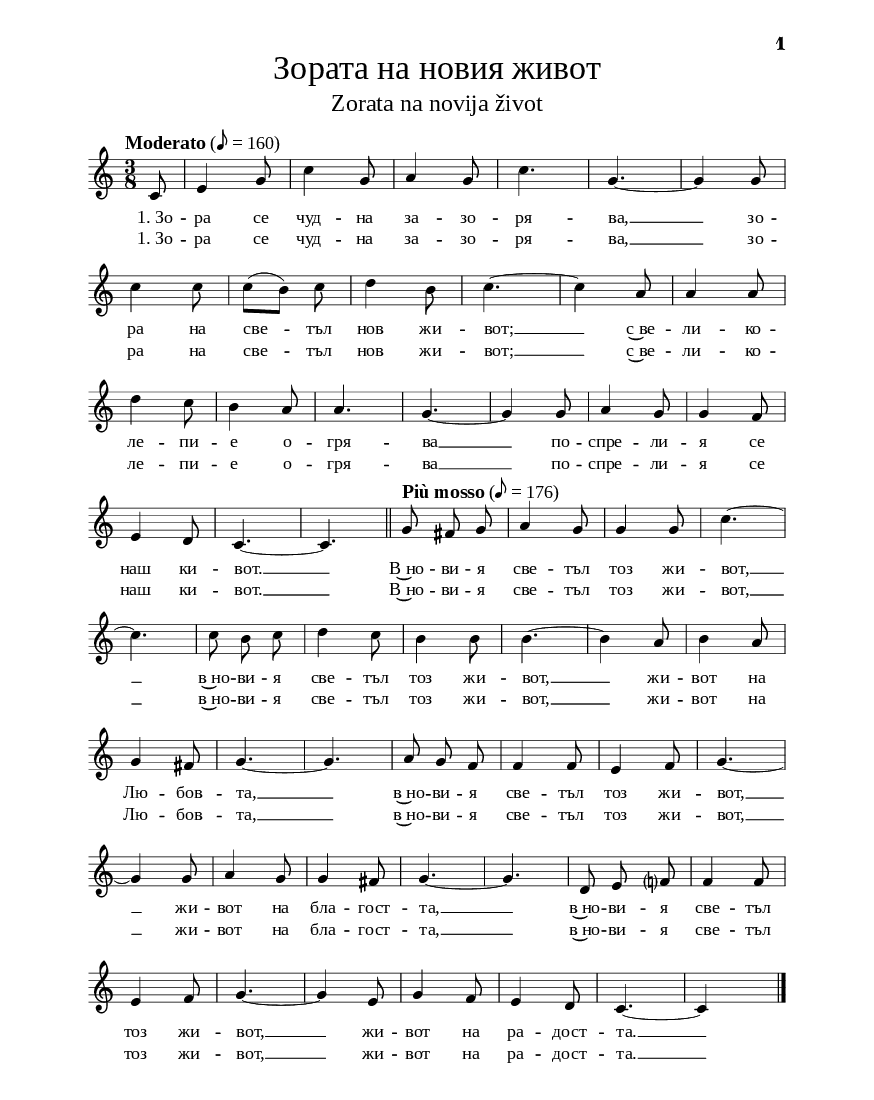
\version "2.24.3"

% include paper part and global functions
\include "include/globals.ily"

\bookpart {
  \label #'ref016
  \tocItem \markup "Зората на новия живот – Zorata na novija život"
  \include "include/bookpart-paper.ily"
  \score {
    \include "include/score-layout.ily"

    \new Voice \absolute  {
      \clef treble
      \key c \major
      \time 3/8
      \tempoFunc "Moderato" 8 "160"
      \partial 8
      \autoBeamOff
      c'8 |e'4 g'8|c''4 g'8 |a'4 g'8 |c''4.| g'4. ~ |  g'4 g'8 |\break
      c''4 c''8| \once \autoBeamOn c''8 ([  b'8  ])  \noBeam  c''8 |d''4 b'8  |c''4. ~ | c''4  a'8| a'4 a'8| \break
      d''4  c''8| b'4 a'8| a'4. | g'4. ~ | g'4  g'8 | a'4 g'8 | g'4 f'8 | \break
      e'4 d'8| c'4. ~ | c'4.  | \bar "||"
      \tempoFunc "Più mosso" 8 "176"
      g'8  fis'8 g'8 | a'4 g'8 | g'4 g'8 | c''4. ~ | \break
      c''4.  | c''8 b'8 c''8| d''4 c''8 | b'4  b'8 | b'4. ~ | b'4   a'8| b'4 a'8 | \break
      g'4 fis'8 | g'4. ~ | g'4.  | a'8 g'8 f'8 | f'4 f'8 | e'4 f'8 | g'4. ~ | \break
      g'4  g'8 | a'4 g'8 | g'4 fis'8 | g'4. ~ | g'4. | d'8 e'8 f'?8| f'4 f'8 | \break
      e'4 f'8 | g'4. ~ |g'4  e'8 | g'4 f'8 | e'4 d'8 | c'4. ~ | c' 4 s8 | \bar "|."
    }

    \addlyrics {
      "1. Зо" -- ра се чуд -- на за -- зо -- ря -- ва, __ зо --
      ра на све -- тъл нов жи -- вот; __ с~ве -- ли -- ко --
      ле -- пи -- е о -- гря -- ва __  по -- спре -- ли -- я се
      наш ки -- вот. __  В~но -- ви -- я све -- тъл тоз жи -- вот, __
      в~но -- ви -- я све -- тъл тоз жи -- вот, __  жи -- вот на
      Лю -- бов -- та, __   в~но -- ви -- я све -- тъл тоз жи -- вот, __
      жи -- вот на бла -- гост -- та, __  в~но -- ви -- я све -- тъл
      тоз жи -- вот, __  жи -- вот на ра -- дост -- та. __
    }

    \addlyrics {
      "1. Зо" -- ра се чуд -- на за -- зо -- ря -- ва, __ зо --
      ра на све -- тъл нов жи -- вот; __ с~ве -- ли -- ко --
      ле -- пи -- е о -- гря -- ва __  по -- спре -- ли -- я се
      наш ки -- вот. __  В~но -- ви -- я све -- тъл тоз жи -- вот, __
      в~но -- ви -- я све -- тъл тоз жи -- вот, __  жи -- вот на
      Лю -- бов -- та, __   в~но -- ви -- я све -- тъл тоз жи -- вот, __
      жи -- вот на бла -- гост -- та, __  в~но -- ви -- я све -- тъл
      тоз жи -- вот, __  жи -- вот на ра -- дост -- та. __
    }

    \header {
      title = \titleFunc "Зората на новия живот" "Zorata na novija život"
    }

    \midi{}
  } % score

  \pageBreak

  \markup \fontsize #+2.3 {
    \hspace #7
    \override #'(baseline-skip . 2.8)
    
    \column {
      \line { 2. И птички въздуха изпълнят }
      \line {   "   " с възторг и сладки песни в хор, }
      \line {   "   " хармонията да допълнят }
      \line {   "   " в големия небесен двор.}
      \vspace #0.5
      \line { "   " \italic {Припев: } }
      \line {  "   " В новия светъл тоз живот, (2) }
      \line { "   " живот на Любовта, }
      \line {  "   " в новия светъл тоз живот,}
      \line { "   " живот на благостта, }
      \line { "   "  в новия светъл тоз живот,}
      \line {  "   " живот на радостта.}
       \vspace #0.5

      \line { 3. Трепти зората лекокрила  }
      \line {   "   " и буди нашите души; }
      \line {   "   " като любяща майка мила}
      \line {   "   " подканва всекиго: „Стани!“.}

      \vspace #0.5
      \line { "   " \italic {Припев ...} }
       \vspace #0.5

      \line { 4. Лъчи от  любовта ни вливат }
      \line {   "   " в гърдите жива топлина, }
      \line {   "   " със сладка вяра ни повдигат }
      \line {   "   " във крепост и виделина. }

      \vspace #0.5
      \line { "   " \italic {Припев ...} }
       \vspace #0.5

      \line { 5.  О, тез лъчи от Бога идат, }
      \line {   "   " те пълнят нашите сърца }
      \line {   "   " и шепнат сладко как Той вика: }
      \line {   "   " „Елате, Mоите деца!“. }
       \vspace #0.5
      \line { "   " \italic {Припев ...} }
     \vspace #0.5
    }

    \hspace #4
    \override #'(baseline-skip . 2.8)
     \column {
      \line { 2. I ptički văzduha izpălnjat }
      \line {   "   " s văztorg i sladki pesni v hor, }
      \line {   "   " harmonijata da dopălnjat }
      \line {   "   " v golemija nebesen dvor.}

      \vspace #0.5
      \line { "   " \italic {Pripev: } }
      \line {  "   " V novija svetăl toz život, (2) }
      \line { "   " život na Ljubovta, }
      \line {  "   " v novija svetăl toz život,}
      \line { "   " život na blagostta, }
      \line { "   "  v novija svetăl toz život,}
      \line {  "   " život na radostta.}
       \vspace #0.5

      \line { 3. Trepti zorata lekokrila  }
      \line {   "   " i budi našite duši; }
      \line {   "   " kato ljubjašta majka mila}
      \line {   "   " podkanva vsekigo: „Stani!“.}

      \vspace #0.5
      \line { "   " \italic {Pripev ...} }
       \vspace #0.5

      \line { 4. Lăči ot  ljubovta ni vlivat }
      \line {   "   " v gărdite živa toplina, }
      \line {   "   " săs sladka vjara ni povdigat }
      \line {   "   " văv krepost i videlina. }

      \vspace #0.5
      \line { "   " \italic {Pripev ...} }
       \vspace #0.5

      \line { 5.  O, tez lăči ot Boga idat, }
      \line {   "   " te pălnjat našite sărca }
      \line {   "   " i šepnat sladko kak Toj vika: }
      \line {   "   " „Elate, Moite deca!“. }
       \vspace #0.5
      \line { "   " \italic {Pripev ...} }
     \vspace #0.5
    }
  } % markup

  \markup \empty-one

  % include foreign translation(s) of the song
  \version "2.24.3"

\markup \fill-line { \fontsize #deTransTitleFontSize "Die Morgenröte des neuen Lebens" }
\markup \null
\markup \null
\markup \fontsize #+2.3 {

  \override #'(baseline-skip . 2.8)

  \column {
    \line { 1. Die wunderbare Morgenröte bricht an, }
    \line {   "   " die Morgenröte des hellen, neuen Lebens, }
    \line {   "   " mit Herrlichkeit bescheint sie}
    \line {   "   " unsere ruhende Bundeslade.}
     \vspace #0.5
    \line { "   " \italic { Refrain:}  }
    \line {   "   "In diesem neuen, leuchtenden Leben, }
     \line {   "   "in diesem neuen, leuchtenden Leben, }
    \line {   "   "ein Leben der Liebe, }
    \line {   "   " in diesem neuen, leuchtenden Leben, }
    \line {   "   " ein Leben der Güte, }
    \line {   "   "in diesem neuen, leuchtenden Leben, }
    \line {   "   "ein Leben der Freude.}

    \vspace #0.5
    \line { 2. Und die Vögel erfüllen die Luft mit }
    \line {   "   "Begeisterung und süßen Liedern im Chor, }
    \line {   "   " damit sie die Harmonie ergänzen }
    \line {   "   " im großen himmlischen Hof. }
 \vspace #0.5
    \line { "   " \italic { Refrain} ... }

  }
 \hspace #1
  \override #'(baseline-skip . 2.8)
 

  \column {
    \line { 3. Es flimmert  }
    \line {   "   " die leichtbeschwingtе Morgenröte }
    \line {   "   " und erweckt unsere Seelen; }
    \line {   "   " wie die liebe, liebevolle Mutter }
    \line {   "   " lädt sie jeden ein: „Stehe auf!“ }
     \vspace #0.5
    \line { "   " \italic { Refrain } ... }
     \vspace #0.5

    \line { 4. Strahlen aus Liebe flößen }
    \line {   "   " in unsere Brust lebendige Wärme  }
    \line {   "   " ein, mit süßem Glauben erheben sie }
    \line {   "   " uns in Stärke und Licht [videlina].}

    \vspace #0.5
    \line { "   " \italic { Refrain } ... }

     \vspace #0.5
    \line { 5. Oh, diese Strahlen kommen von  }
    \line {   "   " Gott, sie erfüllen unsere Herzen }
    \line {   "   " und flüstern uns süß zu, wie Er }
    \line {   "   " ruft: „Kommt, meine Kinder!“}
     \vspace #0.5
    \line { "   " \italic { Refrain} ... }

  }
}


} % bookpart
